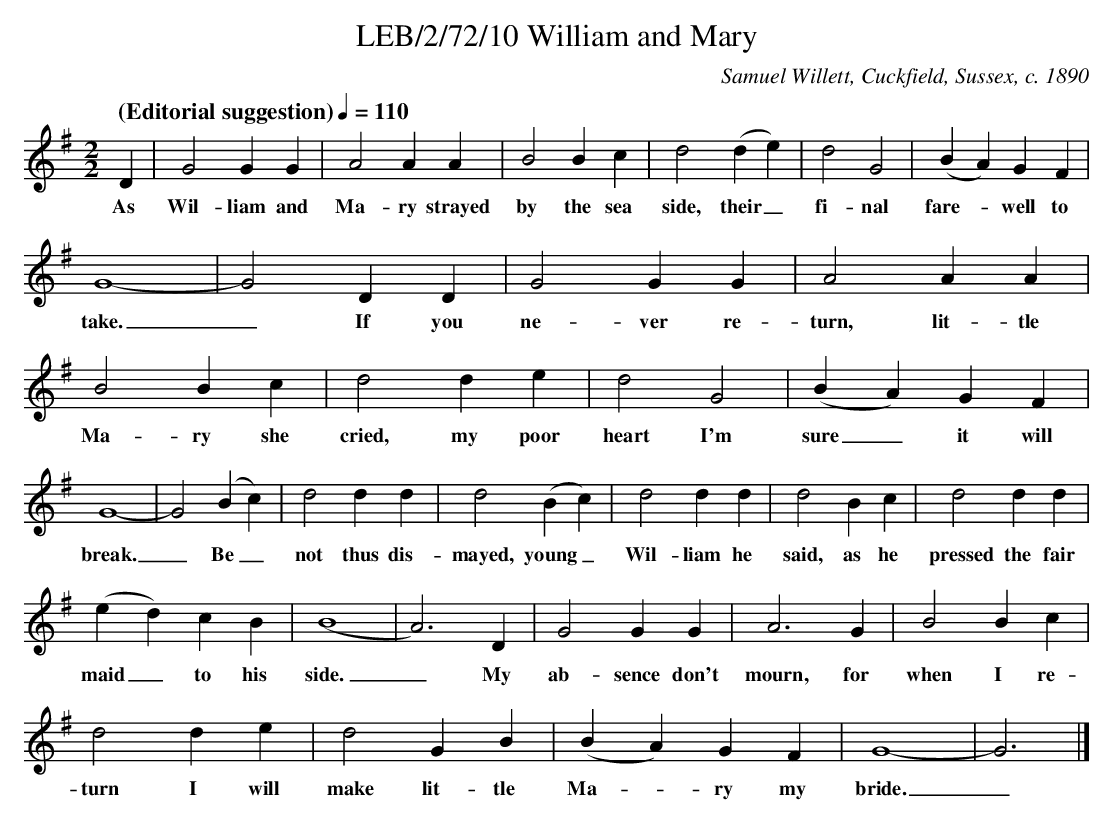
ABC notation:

X:1
T:LEB/2/72/10 William and Mary
C:Samuel Willett, Cuckfield, Sussex, c. 1890
L:1/4
Q:"(Editorial suggestion)" 1/4=110
M:2/2
K:G
D | G2 G G | A2 A A | B2 B c | d2 (d e) | d2 G2 | (B A) G F |
w: As Wil-liam and Ma-ry strayed by the sea side, their_ fi-nal fare-*well to
G4- | G2 D D | G2 G G | A2 A A | B2 B c | d2 d e | d2 G2 | (B A) G F |
w: take._ If you ne-ver re-turn, lit-tle Ma-ry she cried, \
w: my poor heart I'm sure_ it will
G4- | G2 (Bc) | d2 d d | d2 (Bc) |  d2 d d | d2 Bc | d2 d d |
w: break._ Be_ not thus dis-mayed, young_ Wil-liam he said, \
w: as he pressed the fair
(e d) c B | (B4 | A3) D | G2 G G | A3 G | B2 B c |
w: maid _ to his side._ My ab-sence don't mourn, for when I re-
d2 d e | d2 G B | (B A) G F | G4- | G3 |]
w: turn I will make lit-tle Ma-*ry my bride._
